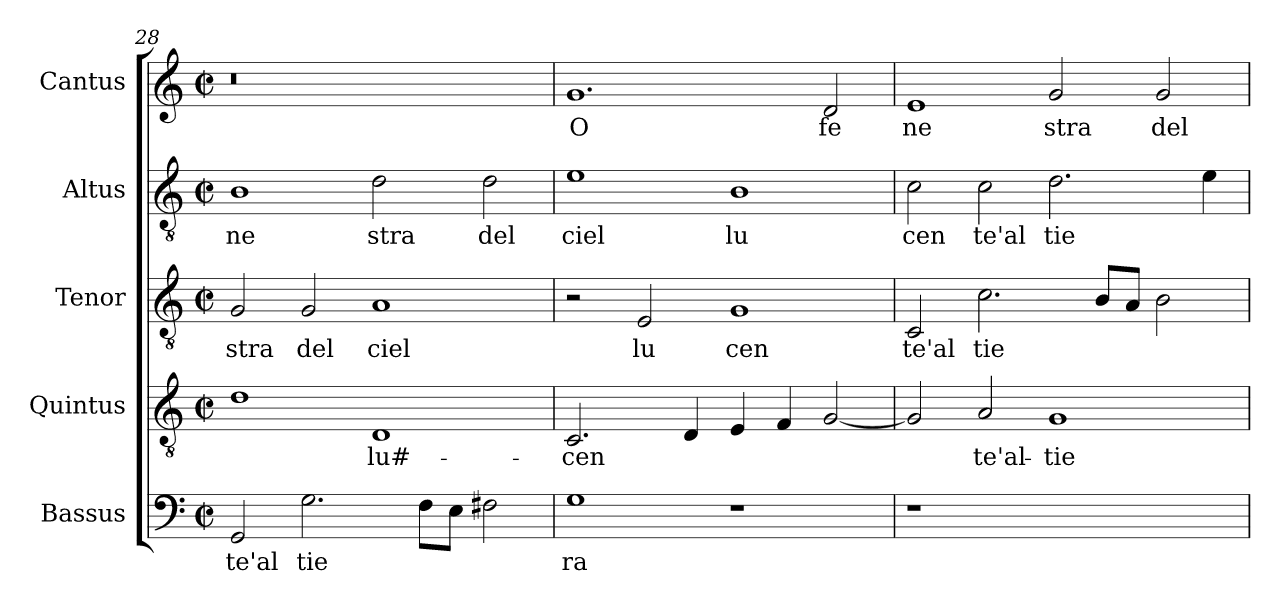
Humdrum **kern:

**kern	**text	**kern	**text	**kern	**text	**kern	**text	**kern	**text
*part5	*part5	*part4	*part4	*part3	*part3	*part2	*part2	*part1	*part1
*staff5	*staff5	*staff4	*staff4	*staff3	*staff3	*staff2	*staff2	*staff1	*staff1
*I"Bassus	*	*I"Quintus	*	*I"Tenor	*	*I"Altus	*	*I"Cantus	*
*clefF4	*	*clefGv2	*	*clefGv2	*	*clefGv2	*	*clefG2	*
*k[]	*	*k[]	*	*k[]	*	*k[]	*	*k[]	*
*C:	*	*C:	*	*C:	*	*C:	*	*C:	*
*M2/2	*	*M2/2	*	*M2/2	*	*M2/2	*	*M2/2	*
*met(c|)	*	*met(c|)	*	*met(c|)	*	*met(c|)	*	*met(c|)	*
=28	=28	=28	=28	=28	=28	=28	=28	=28	=28
!	!LO:LY:b:cj	!	!LO:LY:b:cj	!	!LO:LY:b:cj	!	!LO:LY:b:cj	!	!
2GG/	te'al	1d	.	2G/	stra	1B	ne	0r	.
!	!LO:LY:b:cj	!	!	!	!LO:LY:b:cj	!	!	!	!
2.G\	tie	.	.	2G/	del	.	.	.	.
!	!	!	!LO:LY:b:cj	!	!LO:LY:b:cj	!	!LO:LY:b:cj	!	!
.	.	1D	lu#-	1A	ciel	2d\	stra	.	.
!	!LO:LY:b:cj	!	!	!	!	!	!	!	!
8F\L	.	.	.	.	.	.	.	.	.
!	!LO:LY:b:cj	!	!	!	!	!	!	!	!
8E\J	.	.	.	.	.	.	.	.	.
!	!LO:LY:b:cj	!	!	!	!	!	!LO:LY:b:cj	!	!
2F#\	.	.	.	.	.	2d\	del	.	.
=29	=29	=29	=29	=29	=29	=29	=29	=29	=29
!	!LO:LY:b:cj	!	!LO:LY:b:cj	!	!	!	!LO:LY:b:cj	!	!LO:LY:b:cj
1G	ra	2.C/	-cen-	2r	.	1e	ciel	1.g	O
!	!	!	!	!	!LO:LY:b:cj	!	!	!	!
.	.	.	.	2E/	lu	.	.	.	.
!	!	!	!LO:LY:b:cj	!	!	!	!	!	!
.	.	4D/	--	.	.	.	.	.	.
!	!	!	!LO:LY:b:cj	!	!LO:LY:b:cj	!	!LO:LY:b:cj	!	!
1r	.	4E/	--	1G	cen	1B	lu	.	.
!	!	!	!LO:LY:b:cj	!	!	!	!	!	!
.	.	4F/	--	.	.	.	.	.	.
!	!	!	!LO:LY:b:cj	!	!	!	!	!	!LO:LY:b:cj
.	.	[<2G/	--	.	.	.	.	2d/	fe
=30	=30	=30	=30	=30	=30	=30	=30	=30	=30
!	!	!	!LO:LY:b:cj	!	!LO:LY:b:cj	!	!LO:LY:b:cj	!	!LO:LY:b:cj
1r	.	2G/]	--	2C/	te'al	2c\	cen	1e	ne
!	!	!	!LO:LY:b:cj	!	!LO:LY:b:cj	!	!LO:LY:b:cj	!	!
.	.	2A/	-te'al-	2.c\	tie	2c\	te'al	.	.
!	!	!	!LO:LY:b:cj	!	!	!	!LO:LY:b:cj	!	!LO:LY:b:cj
1ryy	.	1G	-tie-	.	.	2.d\	tie	2g/	stra
!	!	!	!	!	!LO:LY:b:cj	!	!	!	!
.	.	.	.	8B/L	.	.	.	.	.
!	!	!	!	!	!LO:LY:b:cj	!	!	!	!
.	.	.	.	8A/J	.	.	.	.	.
!	!	!	!	!	!LO:LY:b:cj	!	!	!	!LO:LY:b:cj
.	.	.	.	2B\	.	.	.	2g/	del
!	!	!	!	!	!	!	!LO:LY:b:cj	!	!
.	.	.	.	.	.	4e\	.	.	.
=	=	=	=	=	=	=	=	=	=
*-	*-	*-	*-	*-	*-	*-	*-	*-	*-
